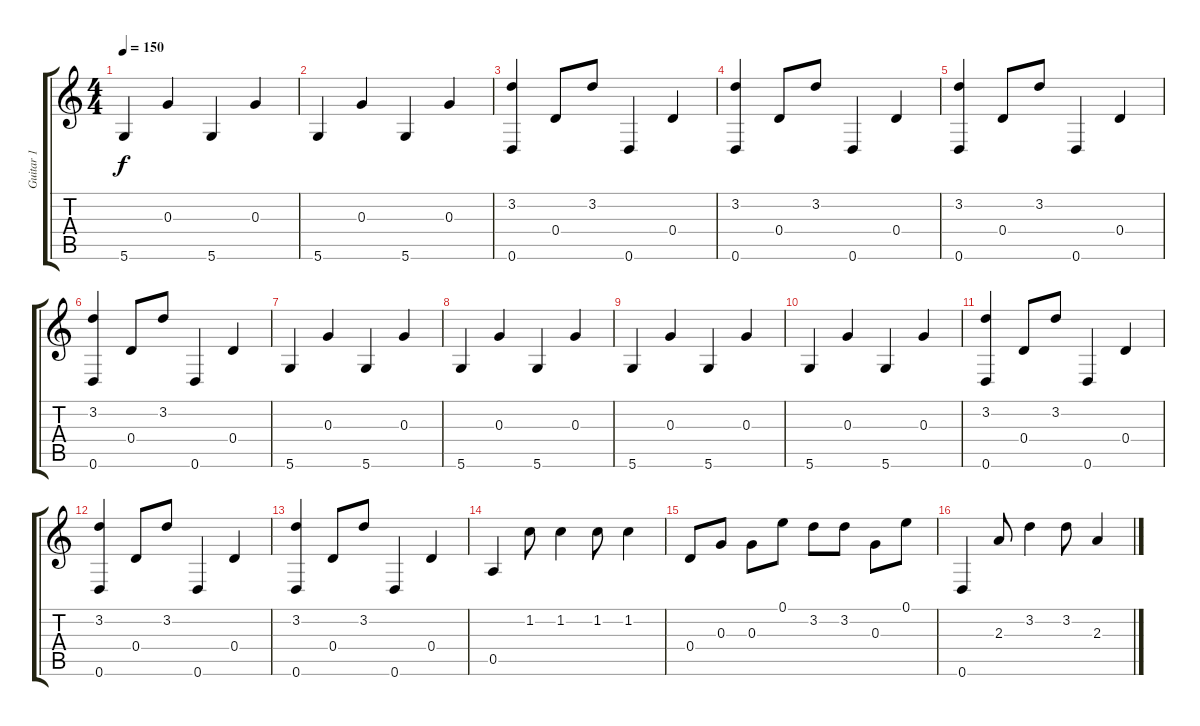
\track ("Guitar 1" "Guitar 1") {instrument acousticguitarnylon}
\staff {score tabs}
\tuning (E4 B3 G3 D3 A2 D2) {hide}
\ts (4 4)
\tempo 150
\clef g2
\ks c
5.6.4{dy f} 0.3.4 5.6.4 0.3.4 |
5.6.4 0.3.4 5.6.4 0.3.4 |
(3.2 0.6).4 0.4.8 3.2.8 0.6.4 0.4.4 |
(3.2 0.6).4 0.4.8 3.2.8 0.6.4 0.4.4 |
(3.2 0.6).4 0.4.8 3.2.8 0.6.4 0.4.4 |
(3.2 0.6).4 0.4.8 3.2.8 0.6.4 0.4.4 |
5.6.4 0.3.4 5.6.4 0.3.4 |
5.6.4 0.3.4 5.6.4 0.3.4 |
5.6.4 0.3.4 5.6.4 0.3.4 |
5.6.4 0.3.4 5.6.4 0.3.4 |
(3.2 0.6).4 0.4.8 3.2.8 0.6.4 0.4.4 |
(3.2 0.6).4 0.4.8 3.2.8 0.6.4 0.4.4 |
(3.2 0.6).4 0.4.8 3.2.8 0.6.4 0.4.4 |
0.5.4 1.2.8 1.2.4 1.2.8 1.2.4 |
0.4.8 0.3.8 0.3.8 0.1.8 3.2.8 3.2.8 0.3.8 0.1.8 |
0.6.4 2.3.8 3.2.4 3.2.8 2.3.4
